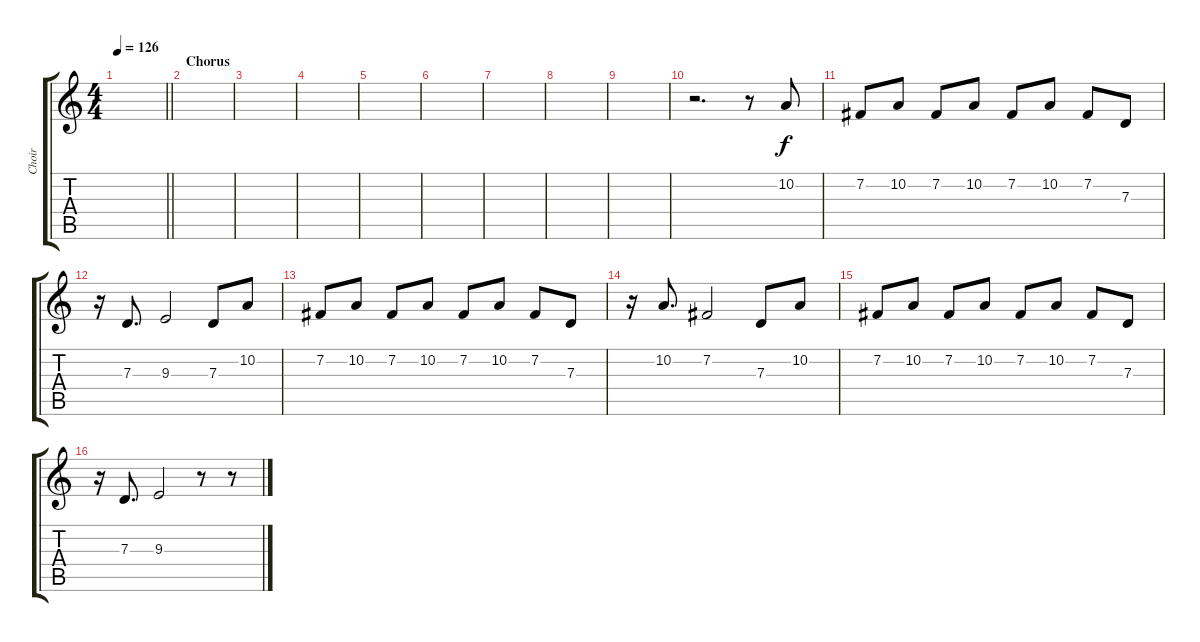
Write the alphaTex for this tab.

\track ("Choir" "Choir") {instrument flute}
\staff {score tabs}
\tuning (E4 B3 G3 D3 A2 E2) {hide}
\ts (4 4)
\tempo 126
\clef g2
\barLineRight lightlight
\ks c
|
\section ("" "Chorus")
|
|
|
|
|
|
|
|
r.2{d} r.8 10.2.8 |
7.2.8 10.2.8 7.2.8 10.2.8 7.2.8 10.2.8 7.2.8 7.3.8 |
r.16 7.3.8{d} 9.3.2 7.3.8 10.2.8 |
7.2.8 10.2.8 7.2.8 10.2.8 7.2.8 10.2.8 7.2.8 7.3.8 |
r.16 10.2.8{d} 7.2.2 7.3.8 10.2.8 |
7.2.8 10.2.8 7.2.8 10.2.8 7.2.8 10.2.8 7.2.8 7.3.8 |
r.16 7.3.8{d} 9.3.2 r.8 r.8
